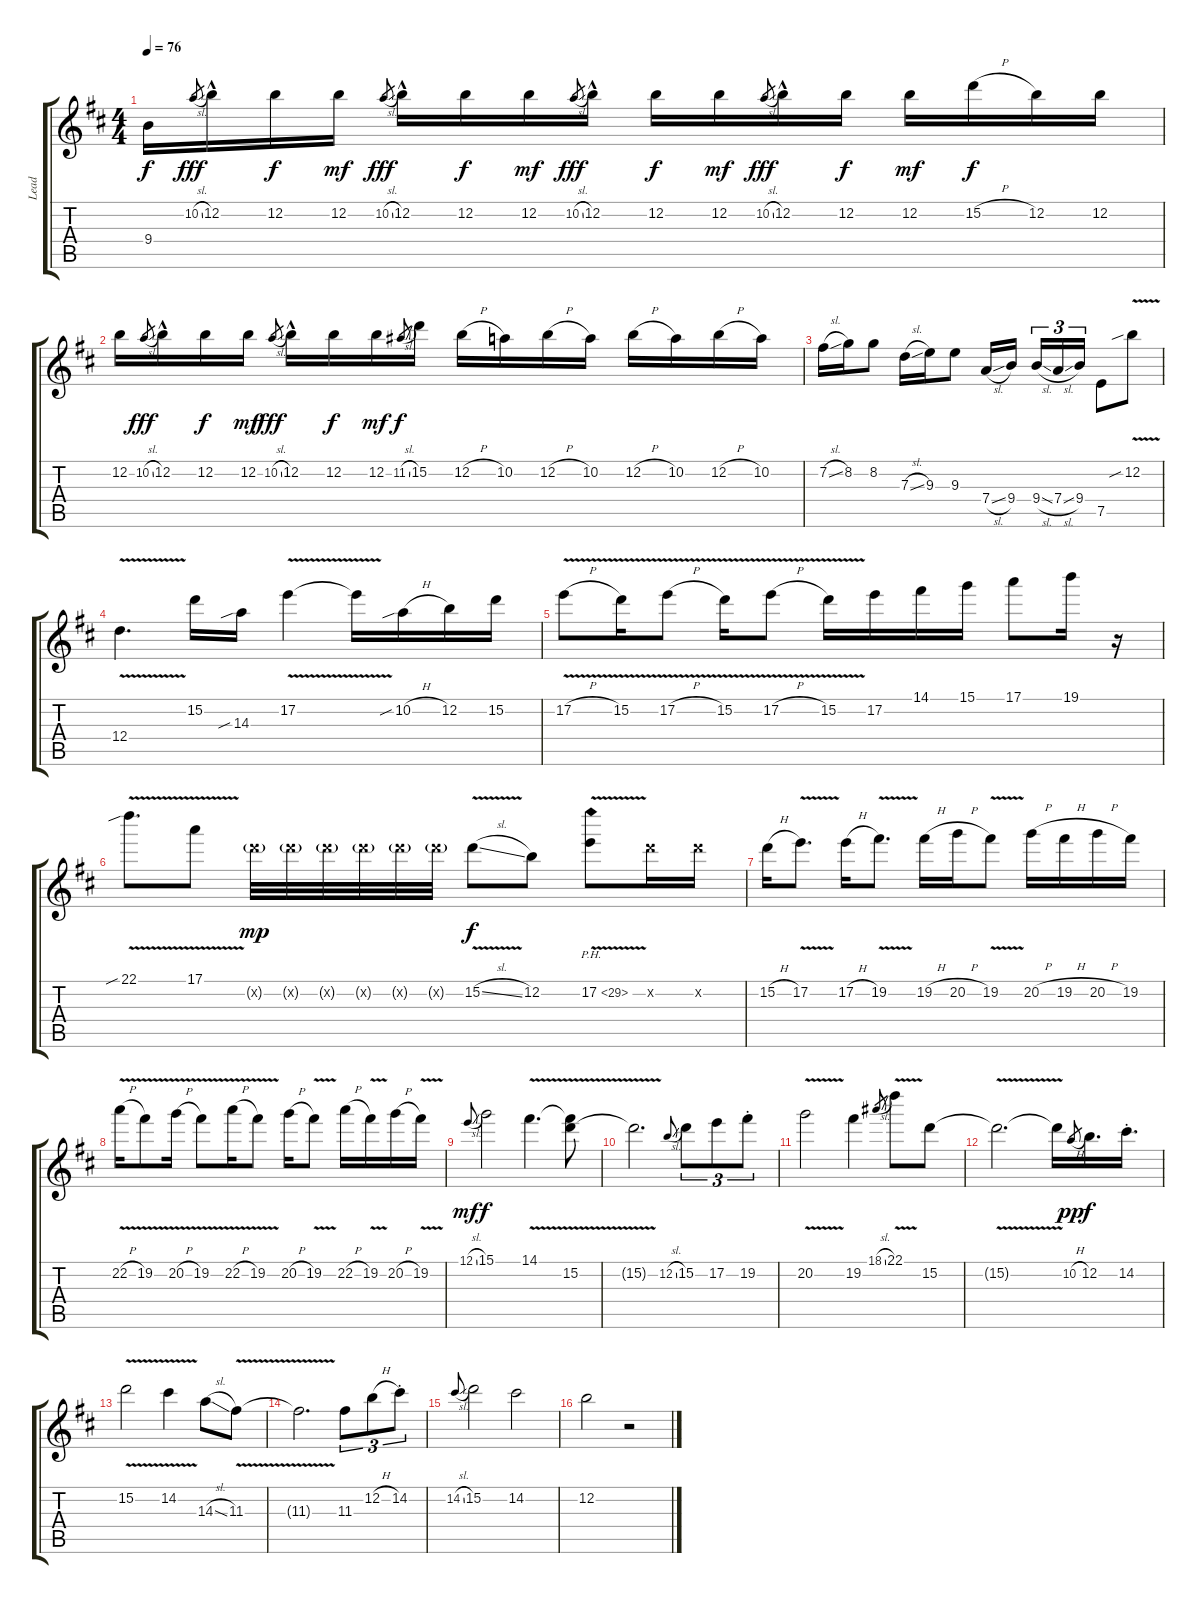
\track ("Lead" "Lead") {instrument overdrivenguitar}
\staff {score tabs}
\tuning (E4 B3 G3 D3 A2 E2) {hide}
\ts (4 4)
\tempo 76
\clef g2
\ks bminor
9.4{t}.16{dy f} 10.2{sl}.8{gr dy fff} 12.2{hac}.16 12.2.16{dy f} 12.2.16{dy mf} 10.2{sl}.8{gr dy fff} 12.2{hac}.16 12.2.16{dy f} 12.2.16{dy mf} 10.2{sl}.8{gr dy fff} 12.2{hac}.16 12.2.16{dy f} 12.2.16{dy mf} 10.2{sl}.8{gr dy fff} 12.2{hac}.16 12.2.16{dy f} 12.2.16{dy mf} 15.2{h}.16{dy f} 12.2.16 12.2.16 |
12.2.16 10.2{sl}.8{gr dy fff} 12.2{hac}.16 12.2.16{dy f} 12.2.16{dy mf} 10.2{sl}.8{gr dy fff} 12.2{hac}.16 12.2.16{dy f} 12.2.16{dy mf} 11.2{sl}.8{gr dy f} 15.2.16 12.2{h}.16 10.2.16 12.2{h}.16 10.2.16 12.2{h}.16 10.2.16 12.2{h}.16 10.2.16 |
7.2{sl}.16 8.2.16 8.2.8 7.3{sl}.16 9.3.16 9.3.8 7.4{sl}.16 9.4.16{beam splitsecondary} 9.4{sl}.16{tu (3 2)} 7.4{sl}.16{tu (3 2)} 9.4.16{tu (3 2)} 7.5.8 12.2{v sib}.8 |
12.4{v}.4{d} 15.2.16 14.3{sib}.16 17.2{v}.4 17.2{v t}.16 10.2{sib h}.16 12.2.16 15.2.16 |
17.2{v h}.8 15.2{v}.16 17.2{v h}.8 15.2{v}.16 17.2{v h}.8 15.2{v}.16 17.2.16 14.1.16 15.1.16 17.1.8 19.1.16 r.16 |
22.1{v sib}.8{d} 17.1{v}.8 15.2{g x}.32{dy mp} 15.2{g x}.32 15.2{g x}.32 15.2{g x}.32 15.2{g x}.32 15.2{g x}.32 15.2{v sl}.8{dy f} 12.2.8 17.2{ph 12 v}.8 15.2{x}.16 15.2{x}.16 |
15.2{h}.16 17.2{v}.8{d} 17.2{h}.16 19.2{v}.8{d} 19.2{h}.16 20.2{h}.16 19.2{v}.8 20.2{h}.16 19.2{h}.16 20.2{h}.16 19.2.16 |
22.2{v h}.16 19.2{v}.8 20.2{v h}.16 19.2{v}.8 22.2{v h}.16 19.2{v}.8 20.2{h}.16 19.2{v}.8 22.2{h}.16 19.2{v}.16 20.2{h}.16 19.2{v}.16 |
12.1{sl}.8{gr onbeat dy mf} 15.1.2{dy f} 14.1{v}.4{d} (14.1{t} 15.2).8 |
15.2{v t}.2{d} 12.2{sl}.8{gr onbeat} 15.2.8{tu (3 2)} 17.2.8{tu (3 2)} 19.2{st}.8{tu (3 2)} |
20.2{v}.2 19.2.4 18.1{sl}.8{gr} 22.1{v}.8 15.2.8 |
15.2{v t}.2{d} 15.2{t}.16 10.2{h}.8{gr dy pp} 12.2.16{d dy f} 14.2{st}.16{d} |
15.2{v}.2 14.2{v}.4 14.3{sl}.8 11.3{v}.8 |
11.3{t}.2{d} 11.3.8{tu (3 2)} 12.2{h}.8{tu (3 2)} 14.2{st}.8{tu (3 2)} |
14.2{sl}.8{gr onbeat} 15.2.2 14.2.2 |
12.2.2 r.2
